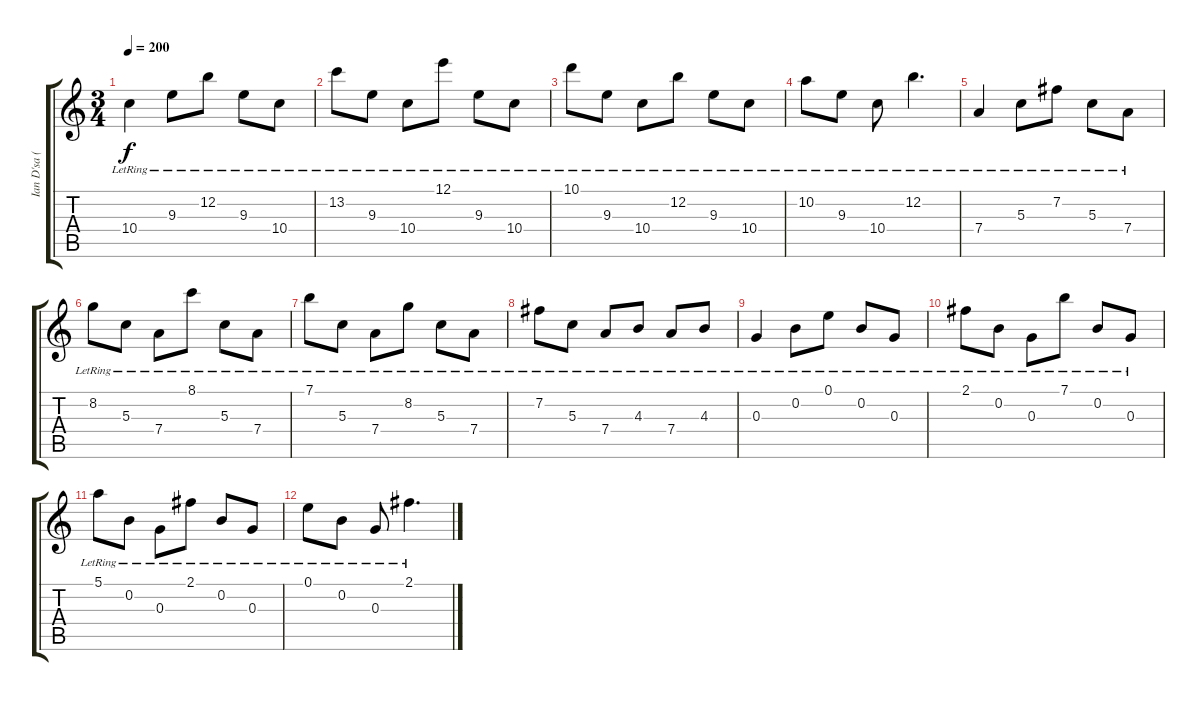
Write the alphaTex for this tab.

\track ("Ian D'sa (Clean)" "Ian D'sa (") {instrument electricguitarclean}
\staff {score tabs}
\tuning (E4 B3 G3 D3 A2 Eb2) {hide}
\ts (3 4)
\tempo 200
\clef g2
\ks c
10.4{lr}.4{dy f} 9.3{lr}.8 12.2{lr}.8 9.3{lr}.8 10.4{lr}.8 |
13.2{lr}.8 9.3{lr}.8 10.4{lr}.8 12.1{lr}.8 9.3{lr}.8 10.4{lr}.8 |
10.1{lr}.8 9.3{lr}.8 10.4{lr}.8 12.2{lr}.8 9.3{lr}.8 10.4{lr}.8 |
10.2{lr}.8 9.3{lr}.8 10.4{lr}.8 12.2{lr}.4{d} |
7.4{lr}.4 5.3{lr}.8 7.2{lr}.8 5.3{lr}.8 7.4{lr}.8 |
8.2{lr}.8 5.3{lr}.8 7.4{lr}.8 8.1{lr}.8 5.3{lr}.8 7.4{lr}.8 |
7.1{lr}.8 5.3{lr}.8 7.4{lr}.8 8.2{lr}.8 5.3{lr}.8 7.4{lr}.8 |
7.2{lr}.8 5.3{lr}.8 7.4{lr}.8 4.3{lr}.8 7.4{lr}.8 4.3{lr}.8 |
0.3{lr}.4 0.2{lr}.8 0.1{lr}.8 0.2{lr}.8 0.3{lr}.8 |
2.1{lr}.8 0.2{lr}.8 0.3{lr}.8 7.1{lr}.8 0.2{lr}.8 0.3{lr}.8 |
5.1{lr}.8 0.2{lr}.8 0.3{lr}.8 2.1{lr}.8 0.2{lr}.8 0.3{lr}.8 |
0.1{lr}.8 0.2{lr}.8 0.3{lr}.8 2.1{lr}.4{d}
